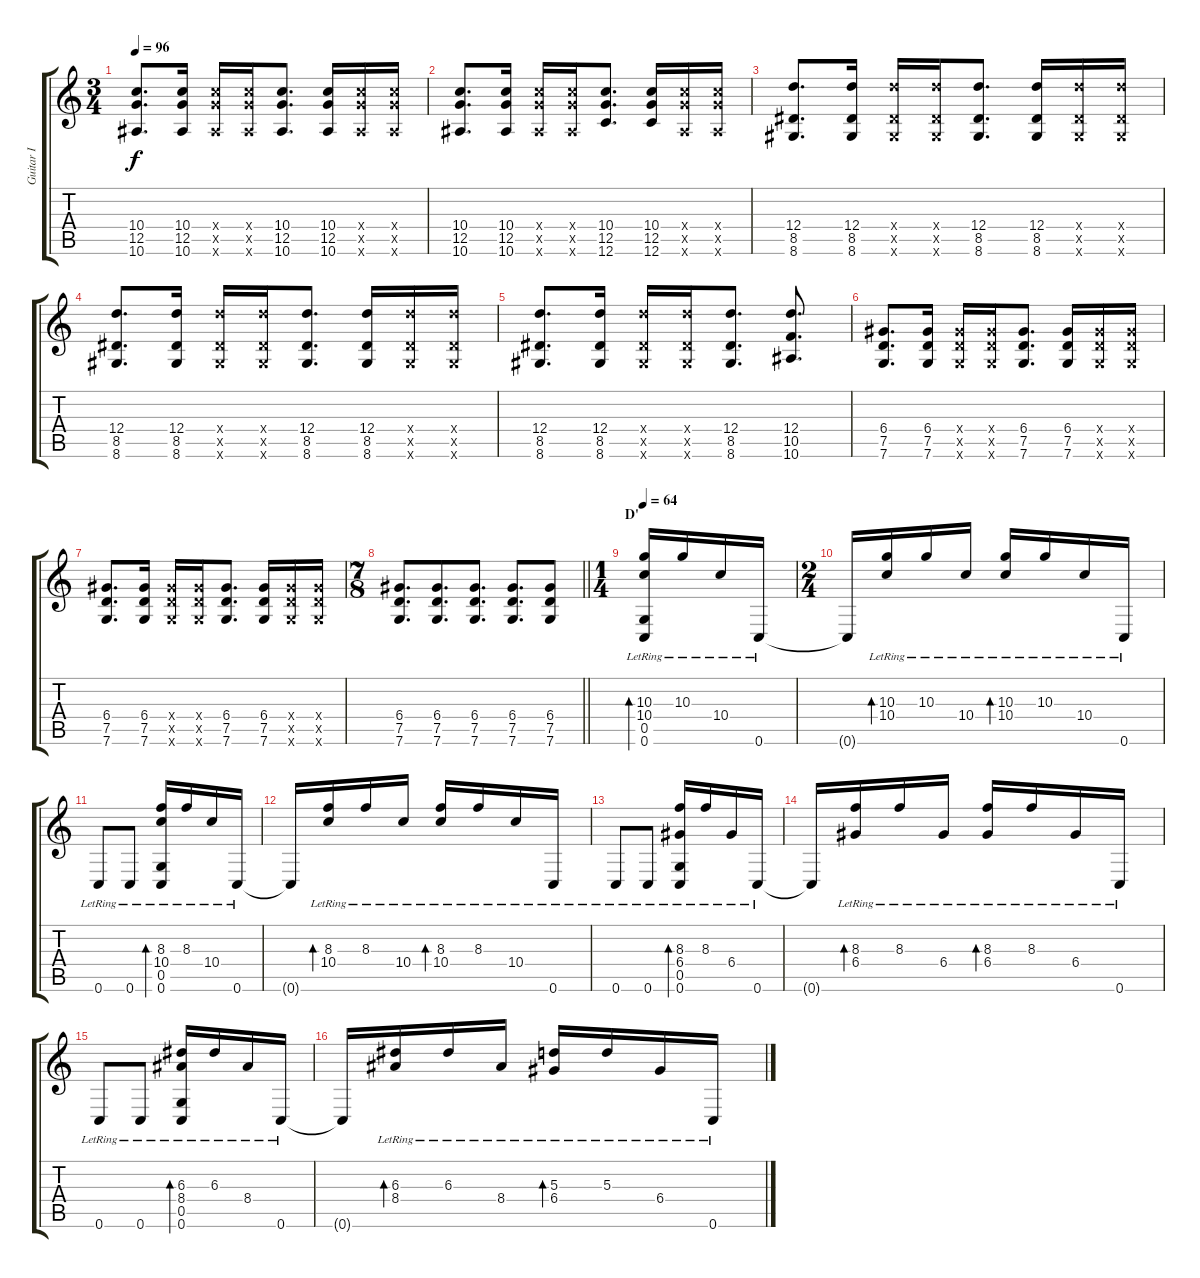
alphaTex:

\track ("Guitar I" "Guitar I") {instrument overdrivenguitar}
\staff {score tabs}
\tuning (G4 E4 A3 D3 G2 C2) {hide}
\ts (3 4)
\tempo 96
\clef g2
\ks c
(10.4 12.5 10.6).8{d dy f} (10.4 12.5 10.6).16 (10.4{x} 12.5{x} 10.6{x}).16 (10.4{x} 12.5{x} 10.6{x}).16 (10.4 12.5 10.6).8{d} (10.4 12.5 10.6).16 (10.4{x} 12.5{x} 10.6{x}).16 (10.4{x} 12.5{x} 10.6{x}).16 |
(10.4 12.5 10.6).8{d} (10.4 12.5 10.6).16 (10.4{x} 12.5{x} 10.6{x}).16 (10.4{x} 12.5{x} 10.6{x}).16 (10.4 12.5 12.6).8{d} (10.4 12.5 12.6).16 (10.4{x} 12.5{x} 10.6{x}).16 (10.4{x} 12.5{x} 10.6{x}).16 |
(12.4 8.5 8.6).8{d} (12.4 8.5 8.6).16 (12.4{x} 8.5{x} 8.6{x}).16 (12.4{x} 8.5{x} 8.6{x}).16 (12.4 8.5 8.6).8{d} (12.4 8.5 8.6).16 (12.4{x} 8.5{x} 8.6{x}).16 (12.4{x} 8.5{x} 8.6{x}).16 |
(12.4 8.5 8.6).8{d} (12.4 8.5 8.6).16 (12.4{x} 8.5{x} 8.6{x}).16 (12.4{x} 8.5{x} 8.6{x}).16 (12.4 8.5 8.6).8{d} (12.4 8.5 8.6).16 (12.4{x} 8.5{x} 8.6{x}).16 (12.4{x} 8.5{x} 8.6{x}).16 |
(12.4 8.5 8.6).8{d} (12.4 8.5 8.6).16 (12.4{x} 8.5{x} 8.6{x}).16 (12.4{x} 8.5{x} 8.6{x}).16 (12.4 8.5 8.6).8{d} (12.4 10.5 10.6).8{d} |
(6.4 7.5 7.6).8{d} (6.4 7.5 7.6).16 (6.4{x} 7.5{x} 7.6{x}).16 (6.4{x} 7.5{x} 7.6{x}).16 (6.4 7.5 7.6).8{d} (6.4 7.5 7.6).16 (6.4{x} 7.5{x} 7.6{x}).16 (6.4{x} 7.5{x} 7.6{x}).16 |
(6.4 7.5 7.6).8{d} (6.4 7.5 7.6).16 (6.4{x} 7.5{x} 7.6{x}).16 (6.4{x} 7.5{x} 7.6{x}).16 (6.4 7.5 7.6).8{d} (6.4 7.5 7.6).16 (6.4{x} 7.5{x} 7.6{x}).16 (6.4{x} 7.5{x} 7.6{x}).16 |
\ts (7 8)
\barLineRight lightlight
(6.4 7.5 7.6).8{d} (6.4 7.5 7.6).8{d} (6.4 7.5 7.6).8{d} (6.4 7.5 7.6).8{d} (6.4 7.5 7.6).8 |
\ts (1 4)
\section ("" "D'")
\tempo 64
(10.3{lr} 10.4{lr} 0.5{lr} 0.6{lr}).16{bd 60} 10.3{lr}.16 10.4{lr}.16 0.6{lr}.16 |
\ts (2 4)
0.6{t}.16 (10.3{lr} 10.4{lr}).16{bd 60} 10.3{lr}.16 10.4{lr}.16 (10.3{lr} 10.4{lr}).16{bd 60} 10.3{lr}.16 10.4{lr}.16 0.6{lr}.16 |
0.6{lr}.8 0.6{lr}.8 (8.3{lr} 10.4{lr} 0.5{lr} 0.6{lr}).16{bd 60} 8.3{lr}.16 10.4{lr}.16 0.6{lr}.16 |
0.6{t}.16 (8.3{lr} 10.4{lr}).16{bd 60} 8.3{lr}.16 10.4{lr}.16 (8.3{lr} 10.4{lr}).16{bd 60} 8.3{lr}.16 10.4{lr}.16 0.6{lr}.16 |
0.6{lr}.8 0.6{lr}.8 (8.3{lr} 6.4{lr} 0.5{lr} 0.6{lr}).16{bd 60} 8.3{lr}.16 6.4{lr}.16 0.6{lr}.16 |
0.6{t}.16 (8.3{lr} 6.4{lr}).16{bd 60} 8.3{lr}.16 6.4{lr}.16 (8.3{lr} 6.4{lr}).16{bd 60} 8.3{lr}.16 6.4{lr}.16 0.6{lr}.16 |
0.6{lr}.8 0.6{lr}.8 (6.3{lr} 8.4{lr} 0.5{lr} 0.6{lr}).16{bd 60} 6.3{lr}.16 8.4{lr}.16 0.6{lr}.16 |
0.6{t}.16 (6.3{lr} 8.4{lr}).16{bd 60} 6.3{lr}.16 8.4{lr}.16 (5.3{lr} 6.4{lr}).16{bd 60} 5.3{lr}.16 6.4{lr}.16 0.6{lr}.16
